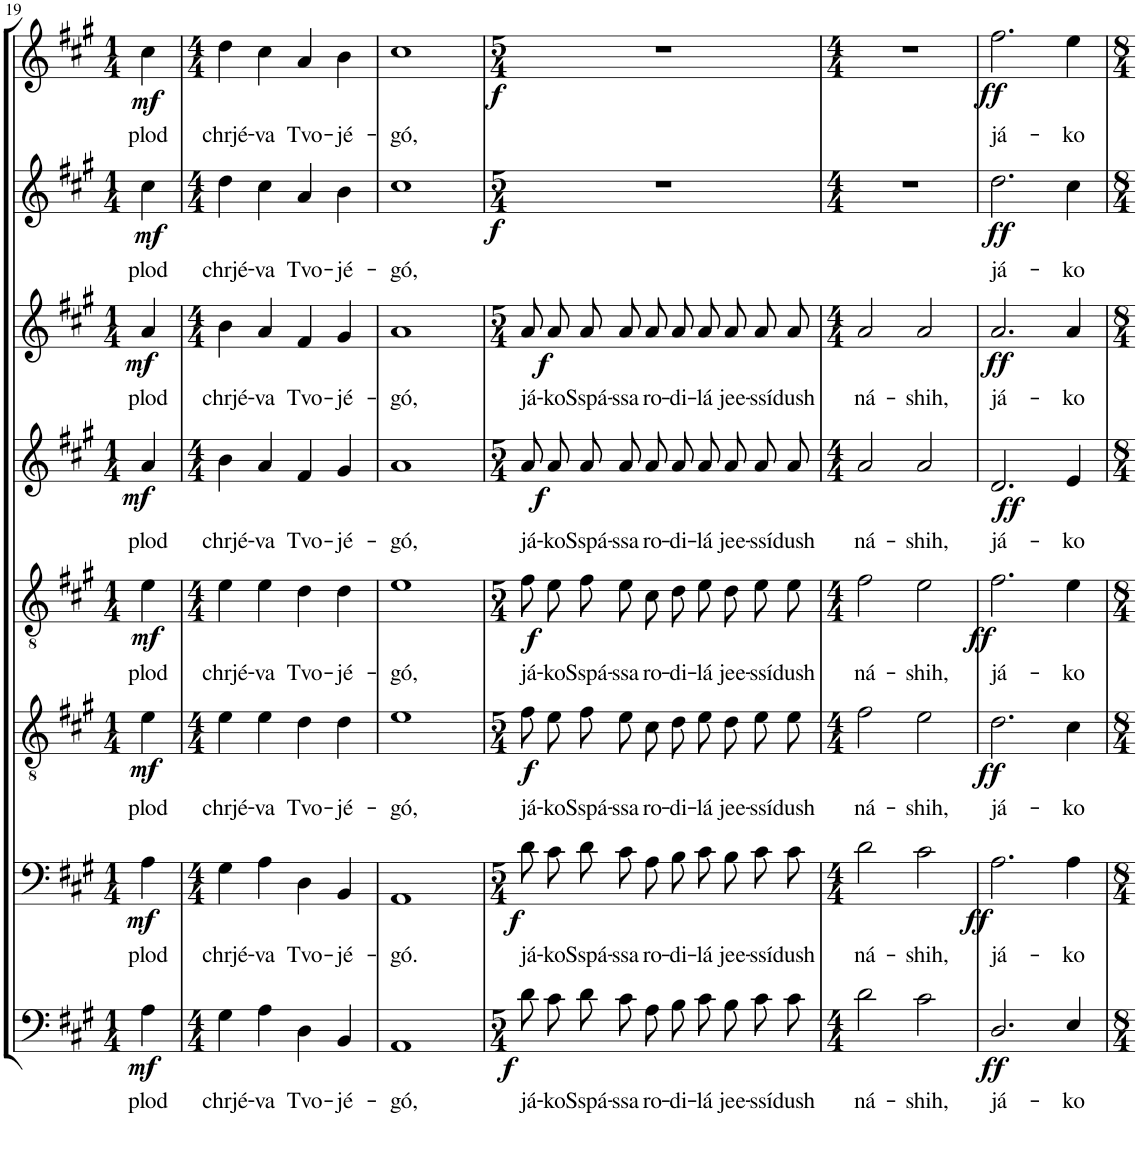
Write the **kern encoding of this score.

**kern	**text	**dynam	**kern	**text	**dynam	**kern	**text	**dynam	**kern	**text	**dynam	**kern	**text	**dynam	**kern	**text	**dynam	**kern	**text	**dynam	**kern	**text	**dynam
*part8	*part8	*part8	*part7	*part7	*part7	*part6	*part6	*part6	*part5	*part5	*part5	*part4	*part4	*part4	*part3	*part3	*part3	*part2	*part2	*part2	*part1	*part1	*part1
*staff8	*staff8	*staff8	*staff7	*staff7	*staff7	*staff6	*staff6	*staff6	*staff5	*staff5	*staff5	*staff4	*staff4	*staff4	*staff3	*staff3	*staff3	*staff2	*staff2	*staff2	*staff1	*staff1	*staff1
*I"Bassi II	*	*	*I"Bassi I	*	*	*I"Tenori II	*	*	*I"Tenori I	*	*	*I"Contralti II	*	*	*I"Contralti I	*	*	*I"Soprani II	*	*	*I"Soprani I	*	*
!!LO:PB:g=z
*clefF4	*	*	*clefF4	*	*	*clefGv2	*	*	*clefGv2	*	*	*clefG2	*	*	*clefG2	*	*	*clefG2	*	*	*clefG2	*	*
*	*	*	*	*	*	*	*	*	*	*	*	*	*	*	*	*	*	*Trd1c2	*	*	*Trd1c2	*	*
*k[f#c#g#]	*	*	*k[f#c#g#]	*	*	*k[f#c#g#]	*	*	*k[f#c#g#]	*	*	*k[f#c#g#]	*	*	*k[f#c#g#]	*	*	*k[f#c#g#]	*	*	*k[f#c#g#]	*	*
*A:	*	*	*A:	*	*	*A:	*	*	*A:	*	*	*A:	*	*	*A:	*	*	*A:	*	*	*A:	*	*
*M1/4	*	*	*M1/4	*	*	*M1/4	*	*	*M1/4	*	*	*M1/4	*	*	*M1/4	*	*	*M1/4	*	*	*M1/4	*	*
=19	=19	=19	=19	=19	=19	=19	=19	=19	=19	=19	=19	=19	=19	=19	=19	=19	=19	=19	=19	=19	=19	=19	=19
!	!LO:LY:b	!LO:DY:b	!	!LO:LY:b	!LO:DY:b	!	!LO:LY:b	!LO:DY:b	!	!LO:LY:b	!LO:DY:b	!	!LO:LY:b	!LO:DY:b	!	!LO:LY:b	!LO:DY:b	!	!LO:LY:b	!LO:DY:b	!	!LO:LY:b	!LO:DY:b
4A\	plod	mf	4A\	plod	mf	4e\	plod	mf	4e\	plod	mf	4a/	plod	mf	4a/	plod	mf	4cc#\	plod	mf	4cc#\	plod	mf
=20	=20	=20	=20	=20	=20	=20	=20	=20	=20	=20	=20	=20	=20	=20	=20	=20	=20	=20	=20	=20	=20	=20	=20
*M4/4	*	*	*M4/4	*	*	*M4/4	*	*	*M4/4	*	*	*M4/4	*	*	*M4/4	*	*	*M4/4	*	*	*M4/4	*	*
!	!LO:LY:b	!	!	!LO:LY:b	!	!	!LO:LY:b	!	!	!LO:LY:b	!	!	!LO:LY:b	!	!	!LO:LY:b	!	!	!LO:LY:b	!	!	!LO:LY:b	!
4G#\	chrjé-	.	4G#\	chrjé-	.	4e\	chrjé-	.	4e\	chrjé-	.	4b\	chrjé-	.	4b\	chrjé-	.	4dd\	chrjé-	.	4dd\	chrjé-	.
!	!LO:LY:b	!	!	!LO:LY:b	!	!	!LO:LY:b	!	!	!LO:LY:b	!	!	!LO:LY:b	!	!	!LO:LY:b	!	!	!LO:LY:b	!	!	!LO:LY:b	!
4A\	-va	.	4A\	-va	.	4e\	-va	.	4e\	-va	.	4a/	-va	.	4a/	-va	.	4cc#\	-va	.	4cc#\	-va	.
!	!LO:LY:b	!	!	!LO:LY:b	!	!	!LO:LY:b	!	!	!LO:LY:b	!	!	!LO:LY:b	!	!	!LO:LY:b	!	!	!LO:LY:b	!	!	!LO:LY:b	!
4D\	Tvo-	.	4D\	Tvo-	.	4d\	Tvo-	.	4d\	Tvo-	.	4f#/	Tvo-	.	4f#/	Tvo-	.	4a/	Tvo-	.	4a/	Tvo-	.
!	!LO:LY:b	!	!	!LO:LY:b	!	!	!LO:LY:b	!	!	!LO:LY:b	!	!	!LO:LY:b	!	!	!LO:LY:b	!	!	!LO:LY:b	!	!	!LO:LY:b	!
4BB/	-jé-	.	4BB/	-jé-	.	4d\	-jé-	.	4d\	-jé-	.	4g#/	-jé-	.	4g#/	-jé-	.	4b\	-jé-	.	4b\	-jé-	.
=21	=21	=21	=21	=21	=21	=21	=21	=21	=21	=21	=21	=21	=21	=21	=21	=21	=21	=21	=21	=21	=21	=21	=21
!	!LO:LY:b	!	!	!LO:LY:b	!	!	!LO:LY:b	!	!	!LO:LY:b	!	!	!LO:LY:b	!	!	!LO:LY:b	!	!	!LO:LY:b	!LO:DY:b	!	!LO:LY:b	!LO:DY:b
1AA	-gó,	.	1AA	-gó.	.	1e	-gó,	.	1e	-gó,	.	1a	-gó,	.	1a	-gó,	.	1cc#	-gó,	f	1cc#	-gó,	f
=22	=22	=22	=22	=22	=22	=22	=22	=22	=22	=22	=22	=22	=22	=22	=22	=22	=22	=22	=22	=22	=22	=22	=22
*M5/4	*	*	*M5/4	*	*	*M5/4	*	*	*M5/4	*	*	*M5/4	*	*	*M5/4	*	*	*M5/4	*	*	*M5/4	*	*
!	!LO:LY:b	!LO:DY:b	!	!LO:LY:b	!LO:DY:b	!	!LO:LY:b	!LO:DY:b	!	!LO:LY:b	!LO:DY:b	!	!LO:LY:b	!LO:DY:b	!	!LO:LY:b	!LO:DY:b	!	!	!	!	!	!
8d\L	já-	f	8d\L	já-	f	8f#\L	já-	f	8f#\L	já-	f	8a/L	já-	f	8a/L	já-	f	4%5r	.	.	4%5r	.	.
!	!LO:LY:b	!	!	!LO:LY:b	!	!	!LO:LY:b	!	!	!LO:LY:b	!	!	!LO:LY:b	!	!	!LO:LY:b	!	!	!	!	!	!	!
8c#\	-ko	.	8c#\	-ko	.	8e\	-ko	.	8e\	-ko	.	8a/	-ko	.	8a/	-ko	.	.	.	.	.	.	.
!	!LO:LY:b	!	!	!LO:LY:b	!	!	!LO:LY:b	!	!	!LO:LY:b	!	!	!LO:LY:b	!	!	!LO:LY:b	!	!	!	!	!	!	!
8d\	Sspá-	.	8d\	Sspá-	.	8f#\	Sspá-	.	8f#\	Sspá-	.	8a/	Sspá-	.	8a/	Sspá-	.	.	.	.	.	.	.
!	!LO:LY:b	!	!	!LO:LY:b	!	!	!LO:LY:b	!	!	!LO:LY:b	!	!	!LO:LY:b	!	!	!LO:LY:b	!	!	!	!	!	!	!
8c#\J	-ssa	.	8c#\J	-ssa	.	8e\J	-ssa	.	8e\J	-ssa	.	8a/J	-ssa	.	8a/J	-ssa	.	.	.	.	.	.	.
!	!LO:LY:b	!	!	!LO:LY:b	!	!	!LO:LY:b	!	!	!LO:LY:b	!	!	!LO:LY:b	!	!	!LO:LY:b	!	!	!	!	!	!	!
8A\L	ro-	.	8A\L	ro-	.	8c#\L	ro-	.	8c#\L	ro-	.	8a/L	ro-	.	8a/L	ro-	.	.	.	.	.	.	.
!	!LO:LY:b	!	!	!LO:LY:b	!	!	!LO:LY:b	!	!	!LO:LY:b	!	!	!LO:LY:b	!	!	!LO:LY:b	!	!	!	!	!	!	!
8B\	-di-	.	8B\	-di-	.	8d\	-di-	.	8d\	-di-	.	8a/	-di-	.	8a/	-di-	.	.	.	.	.	.	.
!	!LO:LY:b	!	!	!LO:LY:b	!	!	!LO:LY:b	!	!	!LO:LY:b	!	!	!LO:LY:b	!	!	!LO:LY:b	!	!	!	!	!	!	!
8c#\	-lá	.	8c#\	-lá	.	8e\	-lá	.	8e\	-lá	.	8a/	-lá	.	8a/	-lá	.	.	.	.	.	.	.
!	!LO:LY:b	!	!	!LO:LY:b	!	!	!LO:LY:b	!	!	!LO:LY:b	!	!	!LO:LY:b	!	!	!LO:LY:b	!	!	!	!	!	!	!
8B\	jee-	.	8B\	jee-	.	8d\	jee-	.	8d\	jee-	.	8a/	jee-	.	8a/	jee-	.	.	.	.	.	.	.
!	!LO:LY:b	!	!	!LO:LY:b	!	!	!LO:LY:b	!	!	!LO:LY:b	!	!	!LO:LY:b	!	!	!LO:LY:b	!	!	!	!	!	!	!
8c#\	-ssí	.	8c#\	-ssí	.	8e\	-ssí	.	8e\	-ssí	.	8a/	-ssí	.	8a/	-ssí	.	.	.	.	.	.	.
!	!LO:LY:b	!	!	!LO:LY:b	!	!	!LO:LY:b	!	!	!LO:LY:b	!	!	!LO:LY:b	!	!	!LO:LY:b	!	!	!	!	!	!	!
8c#\J	dush	.	8c#\J	dush	.	8e\J	dush	.	8e\J	dush	.	8a/J	dush	.	8a/J	dush	.	.	.	.	.	.	.
=23	=23	=23	=23	=23	=23	=23	=23	=23	=23	=23	=23	=23	=23	=23	=23	=23	=23	=23	=23	=23	=23	=23	=23
*M4/4	*	*	*M4/4	*	*	*M4/4	*	*	*M4/4	*	*	*M4/4	*	*	*M4/4	*	*	*M4/4	*	*	*M4/4	*	*
!	!LO:LY:b	!	!	!LO:LY:b	!	!	!LO:LY:b	!	!	!LO:LY:b	!	!	!LO:LY:b	!	!	!LO:LY:b	!	!	!	!	!	!	!
2d\	ná-	.	2d\	ná-	.	2f#\	ná-	.	2f#\	ná-	.	2a/	ná-	.	2a/	ná-	.	1r	.	.	1r	.	.
!	!LO:LY:b	!	!	!LO:LY:b	!	!	!LO:LY:b	!	!	!LO:LY:b	!	!	!LO:LY:b	!	!	!LO:LY:b	!	!	!	!	!	!	!
2c#\	-shih,	.	2c#\	-shih,	.	2e\	-shih,	.	2e\	-shih,	.	2a/	-shih,	.	2a/	-shih,	.	.	.	.	.	.	.
=24	=24	=24	=24	=24	=24	=24	=24	=24	=24	=24	=24	=24	=24	=24	=24	=24	=24	=24	=24	=24	=24	=24	=24
!	!LO:LY:b	!LO:DY:b	!	!LO:LY:b	!LO:DY:b	!	!LO:LY:b	!LO:DY:b	!	!LO:LY:b	!LO:DY:b	!	!LO:LY:b	!LO:DY:b	!	!LO:LY:b	!LO:DY:b	!	!LO:LY:b	!LO:DY:b	!	!LO:LY:b	!LO:DY:b
2.D/	já-	ff	2.A\	já-	ff	2.d\	já-	ff	2.f#\	já-	ff	2.d/	já-	ff	2.a/	já-	ff	2.dd\	já-	ff	2.ff#\	já-	ff
!	!LO:LY:b	!	!	!LO:LY:b	!	!	!LO:LY:b	!	!	!LO:LY:b	!	!	!LO:LY:b	!	!	!LO:LY:b	!	!	!LO:LY:b	!	!	!LO:LY:b	!
4E/	-ko	.	4A\	-ko	.	4c#\	-ko	.	4e\	-ko	.	4e/	-ko	.	4a/	-ko	.	4cc#\	-ko	.	4ee\	-ko	.
=	=	=	=	=	=	=	=	=	=	=	=	=	=	=	=	=	=	=	=	=	=	=	=
*-	*-	*-	*-	*-	*-	*-	*-	*-	*-	*-	*-	*-	*-	*-	*-	*-	*-	*-	*-	*-	*-	*-	*-
